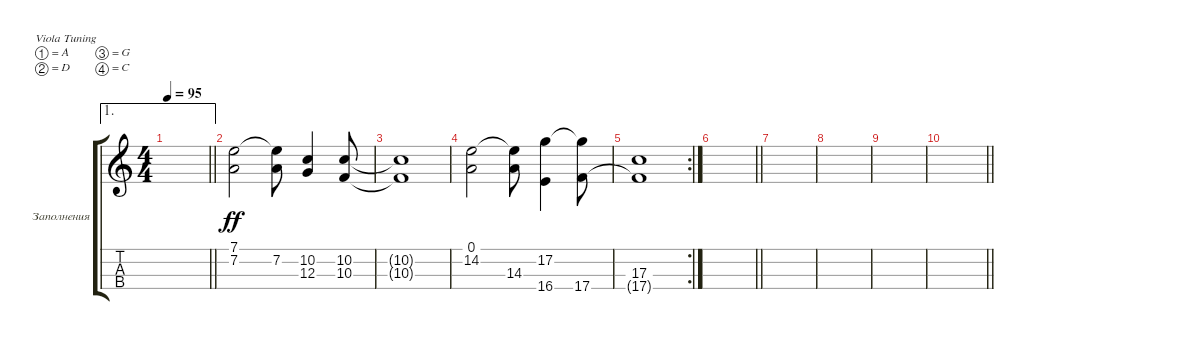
\defaultSystemsLayout 4
\bracketExtendMode groupsimilarinstruments
\firstSystemTrackNameOrientation horizontal
\otherSystemsTrackNameOrientation horizontal
\track ("Заполнения" "Заполнения") {instrument viola}
\staff {score tabs}
\tuning (A4 D4 G3 C3)
\ae 1
\ts (4 4)
\tempo 95
\clef g2
\barLineRight lightlight
\ks c
|
(7.1 7.2).2{dy ff} (7.2 7.1{t}).8 (10.2 12.3).4 (10.2 10.3).8 |
(10.3{t} 10.2{t}).1 |
(0.1 14.2).2 (14.2{t} 14.3).8 (16.4 17.2).4 (17.2{t} 17.4).8 |
\rc 2
(17.4{t} 17.3).1 |
\barLineRight lightlight
|
|
|
|
\barLineRight lightlight
